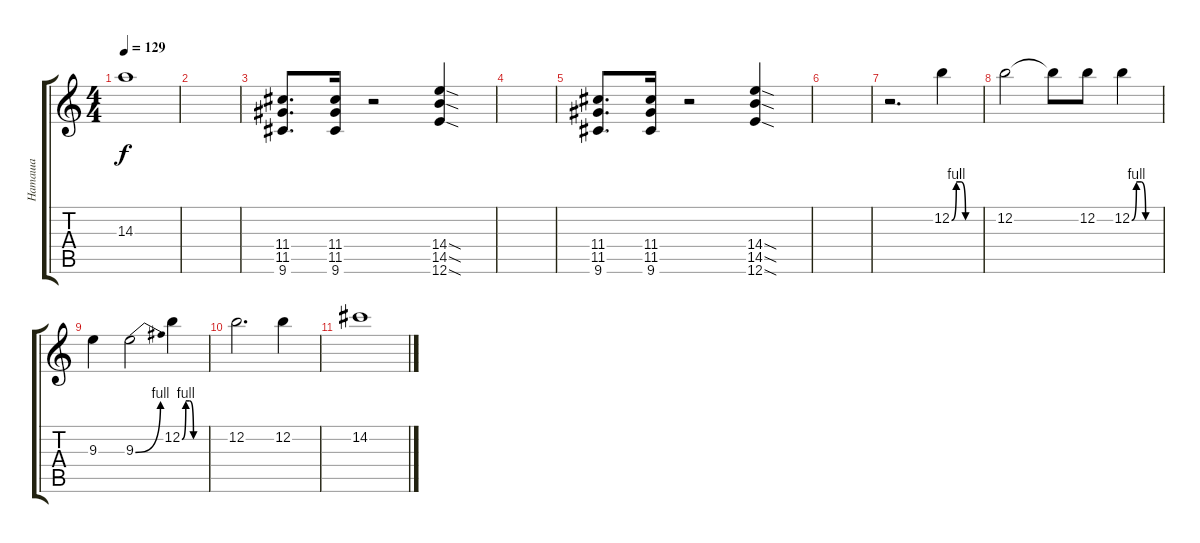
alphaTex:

\track ("Наташа" "Наташа") {instrument distortionguitar}
\staff {score tabs}
\tuning (E4 B3 G3 D3 A2 E2) {hide}
\ts (4 4)
\tempo 129
\clef g2
\ks c
14.3.1{dy f} |
|
(11.4 11.5 9.6).8{d} (11.4 11.5 9.6).16 r.2 (14.4{sod} 14.5{sod} 12.6{sod}).4 |
|
(11.4 11.5 9.6).8{d} (11.4 11.5 9.6).16 r.2 (14.4{sod} 14.5{sod} 12.6{sod}).4 |
|
r.2{d} 12.2{be (custom 0 0 10 4 20 4 30 0 60 0)}.4 |
12.2.2 12.2{t}.8 12.2.8 12.2{be (custom 0 0 10 4 20 4 30 0 60 0)}.4 |
9.3.4 9.3{be (bend 0 0 60 4)}.2 12.2{be (custom 0 0 10 4 20 4 30 0 60 0)}.4 |
12.2.2{d} 12.2.4 |
14.2.1
